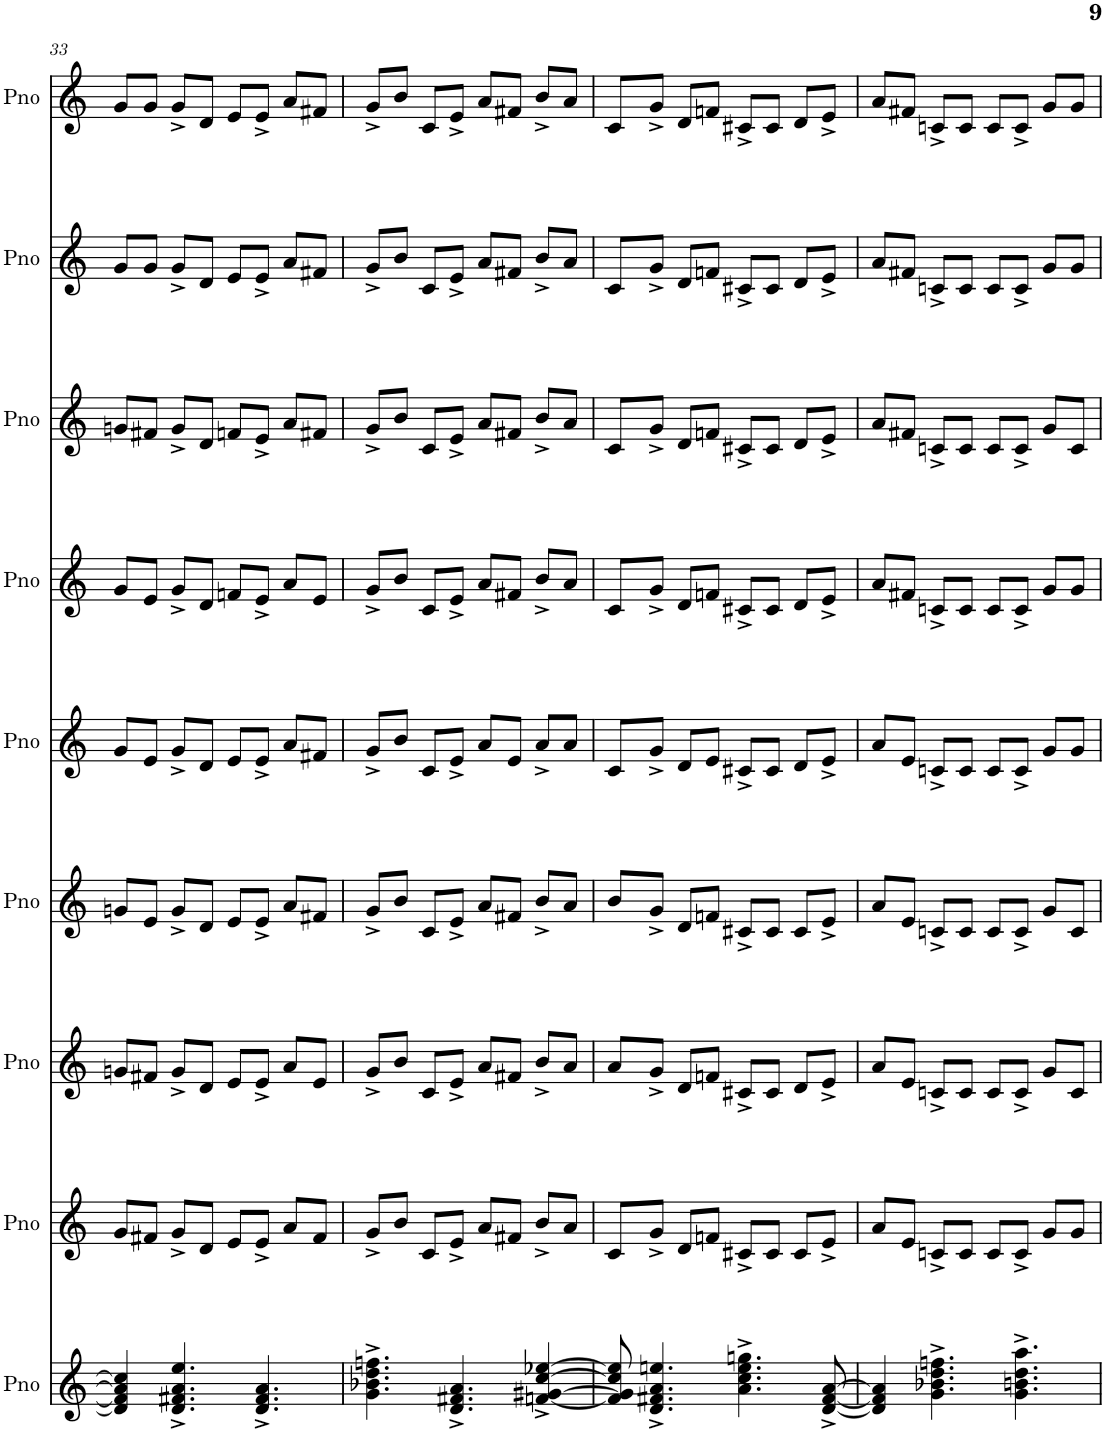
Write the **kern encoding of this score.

**kern	**kern	**kern	**kern	**kern	**kern	**kern	**kern	**kern
*part9	*part8	*part7	*part6	*part5	*part4	*part3	*part2	*part1
*staff9	*staff8	*staff7	*staff6	*staff5	*staff4	*staff3	*staff2	*staff1
*I"Piano	*I"Piano	*I"Piano	*I"Piano	*I"Piano	*I"Piano	*I"Piano	*I"Piano	*I"Piano
*I'Pno	*I'Pno	*I'Pno	*I'Pno	*I'Pno	*I'Pno	*I'Pno	*I'Pno	*I'Pno
!!LO:PB:g=z
*clefG2	*clefG2	*clefG2	*clefG2	*clefG2	*clefG2	*clefG2	*clefG2	*clefG2
*k[]	*k[]	*k[]	*k[]	*k[]	*k[]	*k[]	*k[]	*k[]
*M4/4	*M4/4	*M4/4	*M4/4	*M4/4	*M4/4	*M4/4	*M4/4	*M4/4
=33	=33	=33	=33	=33	=33	=33	=33	=33
4d/] 4f#/] 4a/] 4cc/]	8g/L	8gn/L	8gn/L	8g/L	8g/L	8gn/L	8g/L	8g/L
.	8f#X/J	8f#X/J	8e/J	8e/J	8e/J	8f#X/J	8g/J	8g/J
4.d/^ 4.f#X/^ 4.a/^ 4.ee/^	8g^/L	8g^/L	8g^/L	8g^/L	8g^/L	8g^/L	8g^/L	8g^/L
.	8d/J	8d/J	8d/J	8d/J	8d/J	8d/J	8d/J	8d/J
.	8e/L	8e/L	8e/L	8e/L	8fn/L	8fn/L	8e/L	8e/L
4.d/^ 4.f#/^ 4.a/^	8e^/J	8e^/J	8e^/J	8e^/J	8e^/J	8e^/J	8e^/J	8e^/J
.	8a/L	8a/L	8a/L	8a/L	8a/L	8a/L	8a/L	8a/L
.	8f#/J	8e/J	8f#X/J	8f#X/J	8e/J	8f#X/J	8f#X/J	8f#X/J
=34	=34	=34	=34	=34	=34	=34	=34	=34
4.g\^ 4.b-X\^ 4.dd\^ 4.ffn\^	8g^/L	8g^/L	8g^/L	8g^/L	8g^/L	8g^/L	8g^/L	8g^/L
.	8b/J	8b/J	8b/J	8b/J	8b/J	8b/J	8b/J	8b/J
.	8c/L	8c/L	8c/L	8c/L	8c/L	8c/L	8c/L	8c/L
4.d/^ 4.f#X/^ 4.a/^	8e^/J	8e^/J	8e^/J	8e^/J	8e^/J	8e^/J	8e^/J	8e^/J
.	8a/L	8a/L	8a/L	8a/L	8a/L	8a/L	8a/L	8a/L
.	8f#X/J	8f#X/J	8f#X/J	8e/J	8f#X/J	8f#X/J	8f#X/J	8f#X/J
[4fn/^ [4g#X/^ [4cc/^ [4ee-X/^	8b^/L	8b^/L	8b^/L	8a^/L	8b^/L	8b^/L	8b^/L	8b^/L
.	8a/J	8a/J	8a/J	8a/J	8a/J	8a/J	8a/J	8a/J
=35	=35	=35	=35	=35	=35	=35	=35	=35
8f/] 8g#/] 8cc/] 8ee-/]	8c/L	8a/L	8b/L	8c/L	8c/L	8c/L	8c/L	8c/L
4.d/^ 4.f#X/^ 4.a/^ 4.een/^	8g^/J	8g^/J	8g^/J	8g^/J	8g^/J	8g^/J	8g^/J	8g^/J
.	8d/L	8d/L	8d/L	8d/L	8d/L	8d/L	8d/L	8d/L
.	8fn/J	8fn/J	8fn/J	8e/J	8fn/J	8fn/J	8fn/J	8fn/J
4.a\^ 4.cc\^ 4.ee\^ 4.ggn\^	8c#X^/L	8c#X^/L	8c#X^/L	8c#X^/L	8c#X^/L	8c#X^/L	8c#X^/L	8c#X^/L
.	8c#/J	8c#/J	8c#/J	8c#/J	8c#/J	8c#/J	8c#/J	8c#/J
.	8c#/L	8d/L	8c#/L	8d/L	8d/L	8d/L	8d/L	8d/L
[8d/^ [8f#/^ [8a/^	8e^/J	8e^/J	8e^/J	8e^/J	8e^/J	8e^/J	8e^/J	8e^/J
=36	=36	=36	=36	=36	=36	=36	=36	=36
4d/] 4f#/] 4a/]	8a/L	8a/L	8a/L	8a/L	8a/L	8a/L	8a/L	8a/L
.	8e/J	8e/J	8e/J	8e/J	8f#X/J	8f#X/J	8f#X/J	8f#X/J
4.g\^ 4.b-X\^ 4.dd\^ 4.ffn\^	8cn^/L	8cn^/L	8cn^/L	8cn^/L	8cn^/L	8cn^/L	8cn^/L	8cn^/L
.	8c/J	8c/J	8c/J	8c/J	8c/J	8c/J	8c/J	8c/J
.	8c/L	8c/L	8c/L	8c/L	8c/L	8c/L	8c/L	8c/L
4.g\^ 4.bn\^ 4.dd\^ 4.aa\^	8c^/J	8c^/J	8c^/J	8c^/J	8c^/J	8c^/J	8c^/J	8c^/J
.	8g/L	8g/L	8g/L	8g/L	8g/L	8g/L	8g/L	8g/L
.	8g/J	8c/J	8c/J	8g/J	8g/J	8c/J	8g/J	8g/J
=	=	=	=	=	=	=	=	=
*-	*-	*-	*-	*-	*-	*-	*-	*-
